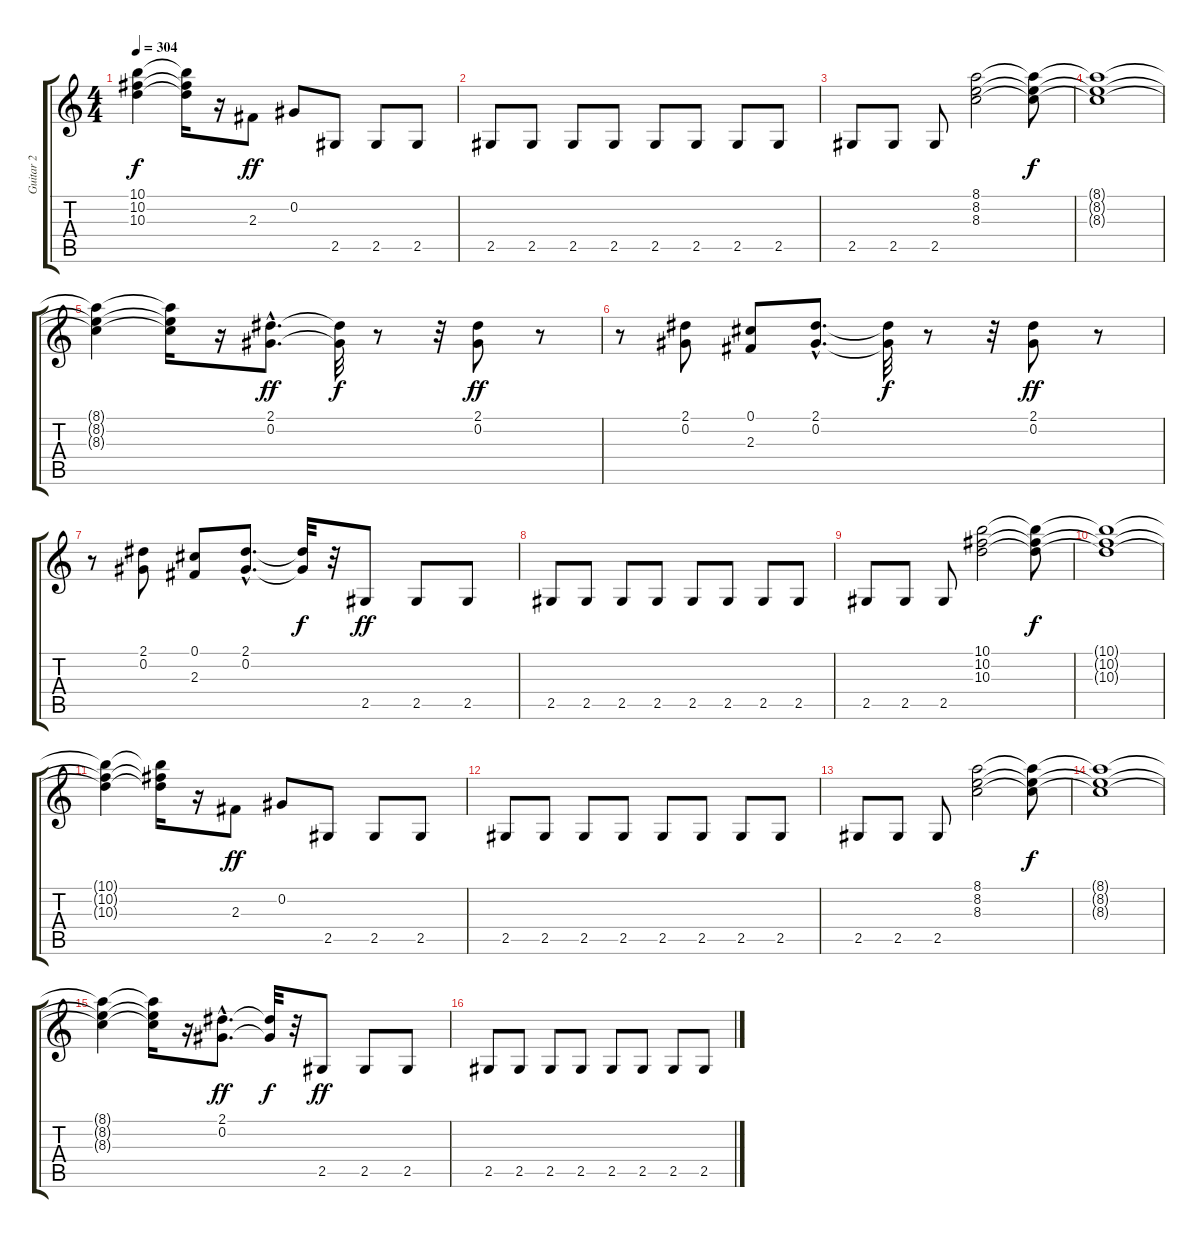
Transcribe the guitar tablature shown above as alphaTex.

\track ("Guitar 2" "Guitar 2") {instrument overdrivenguitar}
\staff {score tabs}
\tuning (Db4 Ab3 E3 B2 Gb2 Db2) {hide}
\ts (4 4)
\tempo 304
\clef g2
\ks c
(10.1{t} 10.2{t} 10.3{t}).4{dy f} (10.1{t} 10.2{t} 10.3{t}).16 r.16 2.3.8{dy ff} 0.2.8 2.5.8{instrument overdrivenguitar} 2.5.8 2.5.8 |
2.5.8 2.5.8 2.5.8 2.5.8 2.5.8 2.5.8 2.5.8 2.5.8 |
2.5.8 2.5.8 2.5.8 (8.1 8.2 8.3).2{instrument distortionguitar} (8.1{t} 8.2{t} 8.3{t}).8{dy f} |
(8.1{t} 8.2{t} 8.3{t}).1 |
(8.1{t} 8.2{t} 8.3{t}).4 (8.1{t} 8.2{t} 8.3{t}).16 r.16 (2.1{hac} 0.2{hac}).8{d dy ff} (2.1{t} 0.2{t}).32{dy f} r.8 r.32 (2.1 0.2).8{dy ff} r.8 |
r.8 (2.1 0.2).8 (0.1 2.3).8 (2.1{hac} 0.2{hac}).8{d} (2.1{t} 0.2{t}).32{dy f} r.8 r.32 (2.1 0.2).8{dy ff} r.8 |
r.8 (2.1 0.2).8 (0.1 2.3).8 (2.1{hac} 0.2{hac}).8{d} (2.1{t} 0.2{t}).32{dy f} r.32 2.5.8{dy ff instrument overdrivenguitar} 2.5.8 2.5.8 |
2.5.8 2.5.8 2.5.8 2.5.8 2.5.8 2.5.8 2.5.8 2.5.8 |
2.5.8 2.5.8 2.5.8 (10.1 10.2 10.3).2{instrument distortionguitar} (10.1{t} 10.2{t} 10.3{t}).8{dy f} |
(10.1{t} 10.2{t} 10.3{t}).1 |
(10.1{t} 10.2{t} 10.3{t}).4 (10.1{t} 10.2{t} 10.3{t}).16 r.16 2.3.8{dy ff} 0.2.8 2.5.8{instrument overdrivenguitar} 2.5.8 2.5.8 |
2.5.8 2.5.8 2.5.8 2.5.8 2.5.8 2.5.8 2.5.8 2.5.8 |
2.5.8 2.5.8 2.5.8 (8.1 8.2 8.3).2{instrument distortionguitar} (8.1{t} 8.2{t} 8.3{t}).8{dy f} |
(8.1{t} 8.2{t} 8.3{t}).1 |
(8.1{t} 8.2{t} 8.3{t}).4 (8.1{t} 8.2{t} 8.3{t}).16 r.16 (2.1{hac} 0.2{hac}).8{d dy ff} (2.1{t} 0.2{t}).32{dy f} r.32 2.5.8{dy ff instrument overdrivenguitar} 2.5.8 2.5.8 |
2.5.8 2.5.8 2.5.8 2.5.8 2.5.8 2.5.8 2.5.8 2.5.8
